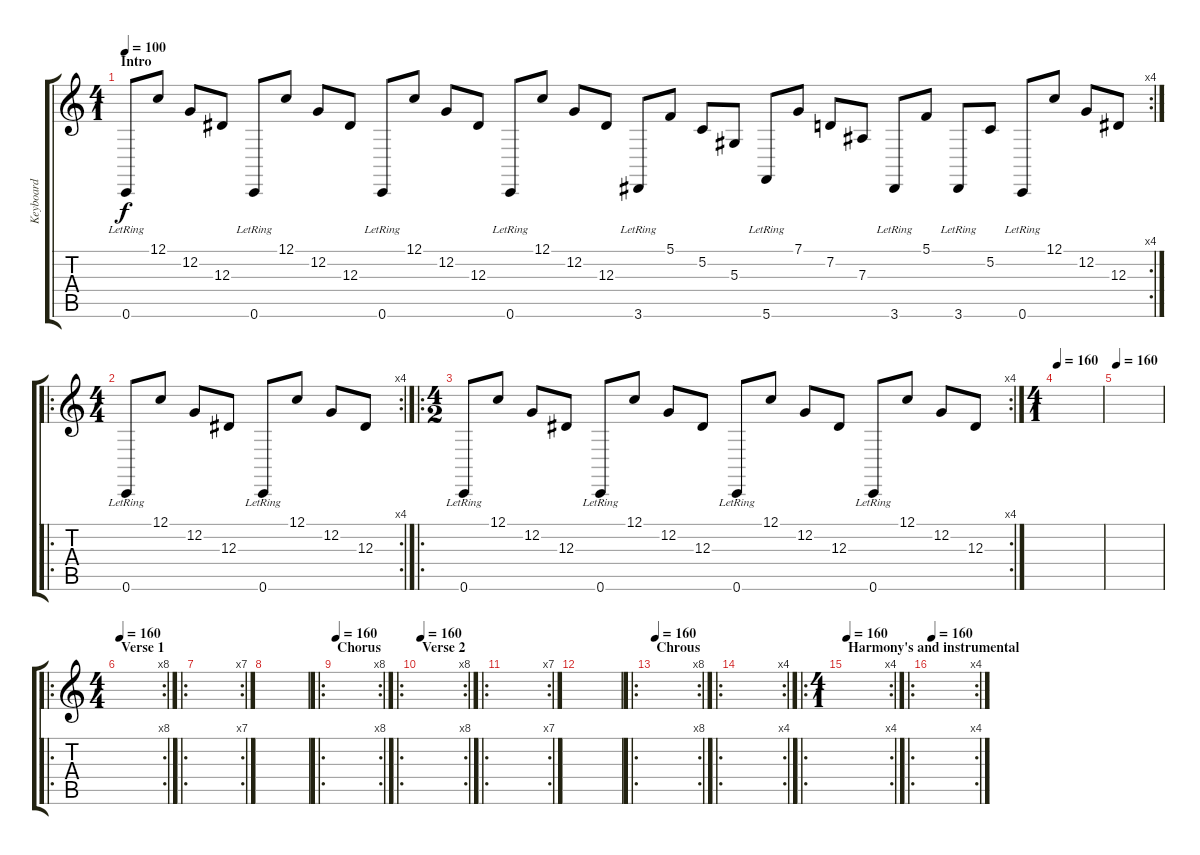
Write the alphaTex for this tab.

\track ("Keyboard" "Keyboard") {instrument acousticgrandpiano}
\staff {score tabs}
\tuning (C4 G3 Eb3 Bb2 F2 C2) {hide}
\rc 4
\ts (4 1)
\section ("" "Intro")
\tempo 100
\clef g2
\ks c
0.6{lr}.8{dy f instrument acousticgrandpiano} 12.1.8 12.2.8 12.3.8 0.6{lr}.8 12.1.8 12.2.8 12.3.8 0.6{lr}.8 12.1.8 12.2.8 12.3.8 0.6{lr}.8 12.1.8 12.2.8 12.3.8 3.6{lr}.8 5.1.8 5.2.8 5.3.8 5.6{lr}.8 7.1.8 7.2.8 7.3.8 3.6{lr}.8 5.1.8 3.6{lr}.8 5.2.8 0.6{lr}.8 12.1.8 12.2.8 12.3.8 |
\ro
\rc 4
\ts (4 4)
0.6{lr}.8 12.1.8 12.2.8 12.3.8 0.6{lr}.8 12.1.8 12.2.8 12.3.8 |
\ro
\rc 4
\ts (4 2)
0.6{lr}.8 12.1.8 12.2.8 12.3.8 0.6{lr}.8 12.1.8 12.2.8 12.3.8 0.6{lr}.8 12.1.8 12.2.8 12.3.8 0.6{lr}.8 12.1.8 12.2.8 12.3.8 |
\ts (4 1)
\tempo 160
|
\tempo 160
|
\ro
\rc 8
\ts (4 4)
\section ("" "Verse 1")
\tempo 160
|
\ro
\rc 7
|
|
\ro
\rc 8
\section ("" "Chorus ")
\tempo 160
|
\ro
\rc 8
\section ("" "Verse 2")
\tempo 160
|
\ro
\rc 7
|
|
\ro
\rc 8
\section ("" "Chrous")
\tempo 160
|
\ro
\rc 4
|
\ro
\rc 4
\ts (4 1)
\section ("" "Harmony's and instrumental")
\tempo 160
|
\ro
\rc 4
\tempo 160
